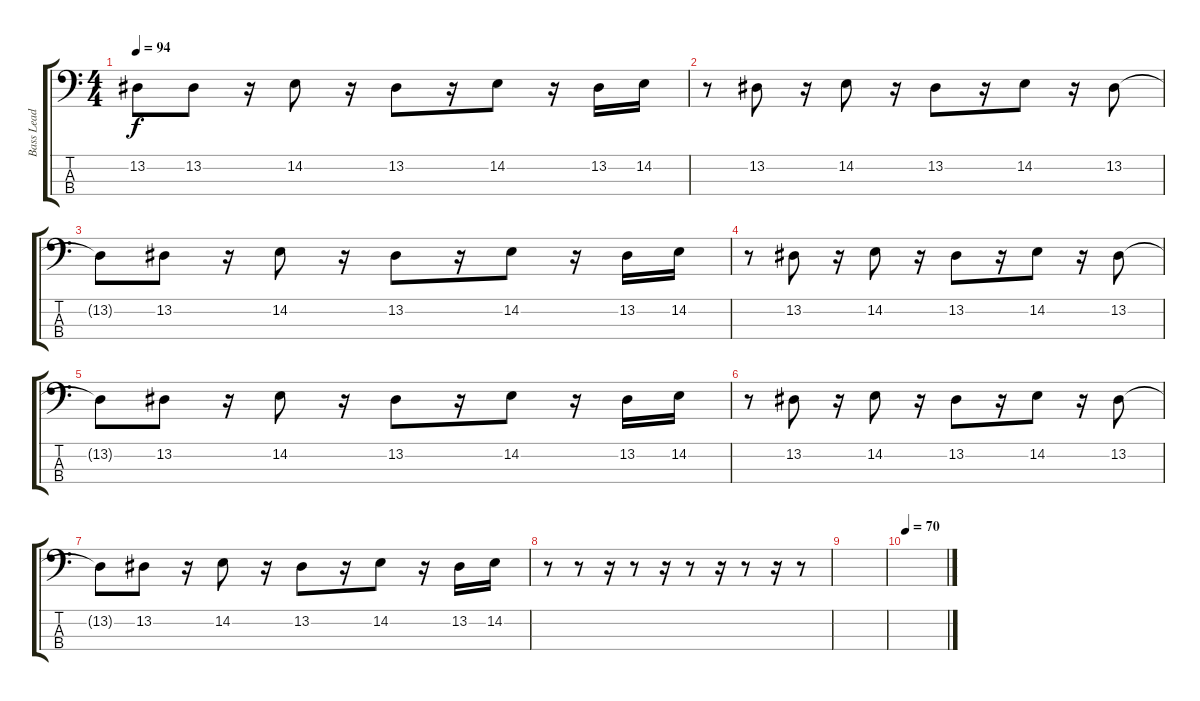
\track ("Bass Lead" "Bass Lead") {instrument lead8bassandlead}
\staff {score tabs}
\tuning (G2 D2 A1 E1) {hide}
\ts (4 4)
\tempo 94
\clef f4
\ks c
13.2{t}.8{dy f} 13.2.8 r.16 14.2.8 r.16 13.2.8 r.16 14.2.8 r.16 13.2.16 14.2.16 |
r.8 13.2.8 r.16 14.2.8 r.16 13.2.8 r.16 14.2.8 r.16 13.2.8 |
13.2{t}.8 13.2.8 r.16 14.2.8 r.16 13.2.8 r.16 14.2.8 r.16 13.2.16 14.2.16 |
r.8 13.2.8 r.16 14.2.8 r.16 13.2.8 r.16 14.2.8 r.16 13.2.8 |
13.2{t}.8 13.2.8 r.16 14.2.8 r.16 13.2.8 r.16 14.2.8 r.16 13.2.16 14.2.16 |
r.8 13.2.8 r.16 14.2.8 r.16 13.2.8 r.16 14.2.8 r.16 13.2.8 |
13.2{t}.8 13.2.8 r.16 14.2.8 r.16 13.2.8 r.16 14.2.8 r.16 13.2.16 14.2.16 |
r.8 r.8 r.16 r.8 r.16 r.8 r.16 r.8 r.16 r.8 |
|
\tempo 70
